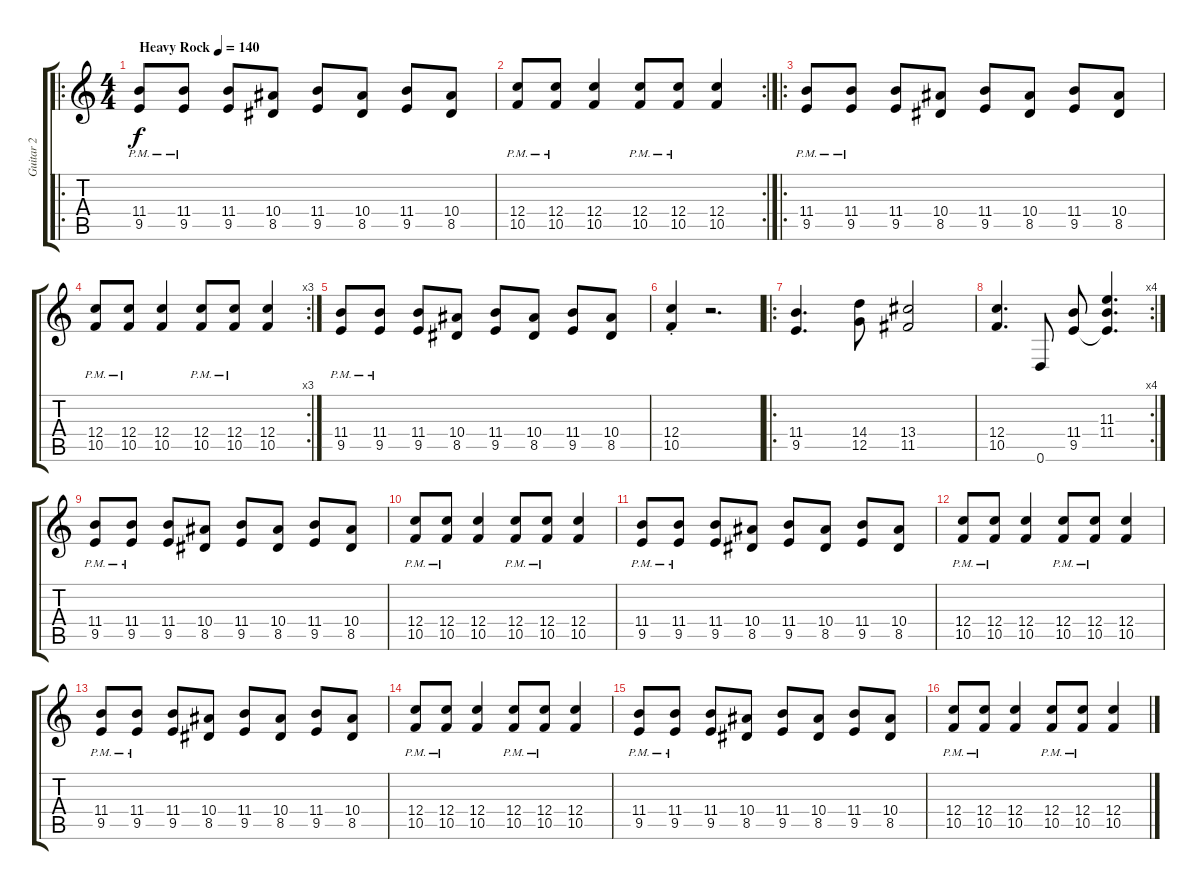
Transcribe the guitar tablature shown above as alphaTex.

\track ("Guitar 2" "Guitar 2") {instrument distortionguitar}
\staff {score tabs}
\tuning (D4 A3 F3 C3 G2 D2) {hide}
\ro
\ts (4 4)
\tempo (140 "Heavy Rock")
\clef g2
\ks c
(11.4{pm} 9.5{pm}).8{dy f instrument distortionguitar} (11.4{pm} 9.5{pm}).8 (11.4 9.5).8 (10.4 8.5).8 (11.4 9.5).8 (10.4 8.5).8 (11.4 9.5).8 (10.4 8.5).8 |
\rc 2
(12.4{pm} 10.5{pm}).8 (12.4{pm} 10.5{pm}).8 (12.4 10.5).4 (12.4{pm} 10.5{pm}).8 (12.4{pm} 10.5{pm}).8 (12.4 10.5).4 |
\ro
(11.4{pm} 9.5{pm}).8 (11.4{pm} 9.5{pm}).8 (11.4 9.5).8 (10.4 8.5).8 (11.4 9.5).8 (10.4 8.5).8 (11.4 9.5).8 (10.4 8.5).8 |
\rc 3
(12.4{pm} 10.5{pm}).8 (12.4{pm} 10.5{pm}).8 (12.4 10.5).4 (12.4{pm} 10.5{pm}).8 (12.4{pm} 10.5{pm}).8 (12.4 10.5).4 |
(11.4{pm} 9.5{pm}).8 (11.4{pm} 9.5{pm}).8 (11.4 9.5).8 (10.4 8.5).8 (11.4 9.5).8 (10.4 8.5).8 (11.4 9.5).8 (10.4 8.5).8 |
(12.4{st} 10.5{st}).4 r.2{d} |
\ro
(11.4 9.5).4{d} (14.4 12.5).8 (13.4 11.5).2 |
\rc 4
(12.4 10.5).4{d} 0.6.8 (11.4 9.5).8 (11.3 11.4 9.5{t}).4{d} |
(11.4{pm} 9.5{pm}).8 (11.4{pm} 9.5{pm}).8 (11.4 9.5).8 (10.4 8.5).8 (11.4 9.5).8 (10.4 8.5).8 (11.4 9.5).8 (10.4 8.5).8 |
(12.4{pm} 10.5{pm}).8 (12.4{pm} 10.5{pm}).8 (12.4 10.5).4 (12.4{pm} 10.5{pm}).8 (12.4{pm} 10.5{pm}).8 (12.4 10.5).4 |
(11.4{pm} 9.5{pm}).8 (11.4{pm} 9.5{pm}).8 (11.4 9.5).8 (10.4 8.5).8 (11.4 9.5).8 (10.4 8.5).8 (11.4 9.5).8 (10.4 8.5).8 |
(12.4{pm} 10.5{pm}).8 (12.4{pm} 10.5{pm}).8 (12.4 10.5).4 (12.4{pm} 10.5{pm}).8 (12.4{pm} 10.5{pm}).8 (12.4 10.5).4 |
(11.4{pm} 9.5{pm}).8 (11.4{pm} 9.5{pm}).8 (11.4 9.5).8 (10.4 8.5).8 (11.4 9.5).8 (10.4 8.5).8 (11.4 9.5).8 (10.4 8.5).8 |
(12.4{pm} 10.5{pm}).8 (12.4{pm} 10.5{pm}).8 (12.4 10.5).4 (12.4{pm} 10.5{pm}).8 (12.4{pm} 10.5{pm}).8 (12.4 10.5).4 |
(11.4{pm} 9.5{pm}).8 (11.4{pm} 9.5{pm}).8 (11.4 9.5).8 (10.4 8.5).8 (11.4 9.5).8 (10.4 8.5).8 (11.4 9.5).8 (10.4 8.5).8 |
(12.4{pm} 10.5{pm}).8 (12.4{pm} 10.5{pm}).8 (12.4 10.5).4 (12.4{pm} 10.5{pm}).8 (12.4{pm} 10.5{pm}).8 (12.4 10.5).4
